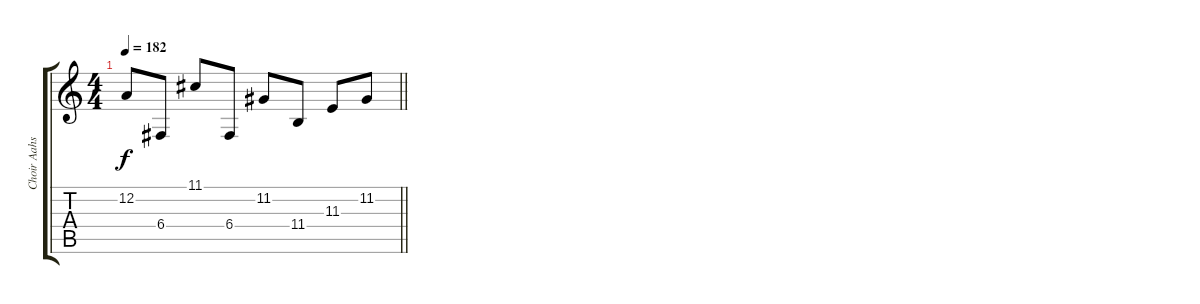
\track ("Choir Aahs/ Sawttoth/Synth String 1" "Choir Aahs") {instrument choiraahs}
\staff {score tabs}
\tuning (D4 A3 F3 C3 G2 D2) {hide}
\ts (4 4)
\tempo 182
\clef g2
\barLineRight lightlight
\ks c
12.2.8{dy f} 6.4.8 11.1.8 6.4.8 11.2.8 11.4.8 11.3.8 11.2.8
